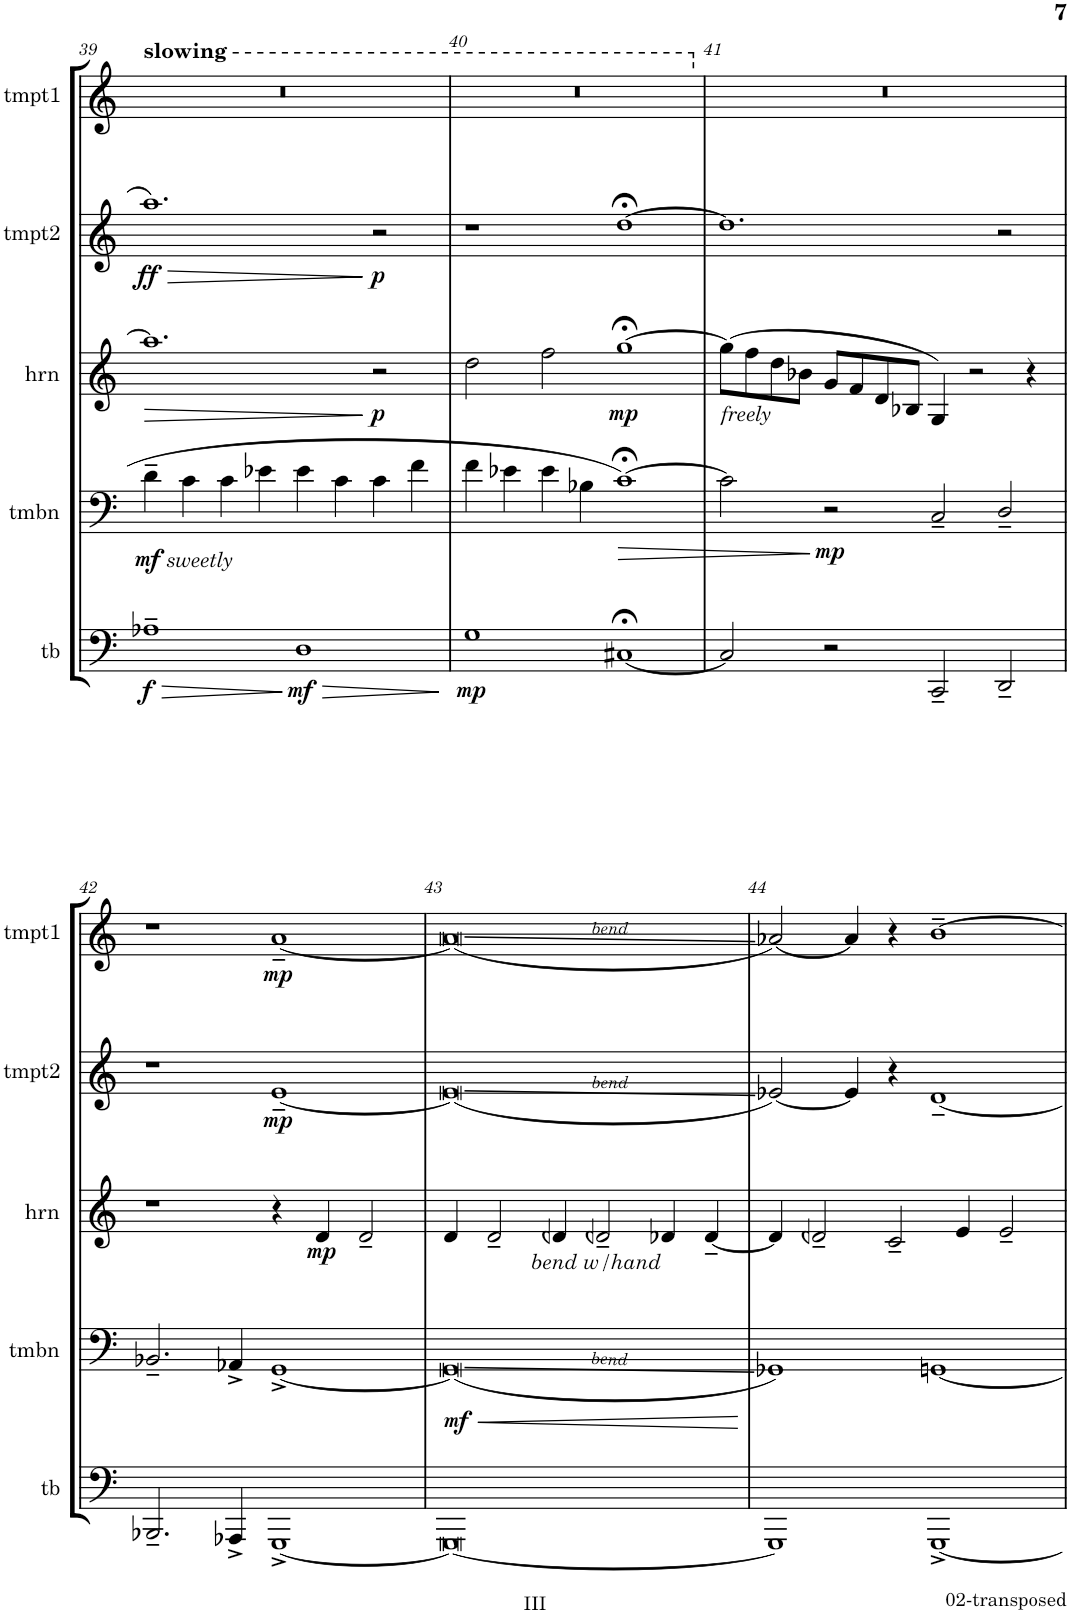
**kern	**dynam	**kern	**dynam	**kern	**dynam	**kern	**dynam	**kern	**dynam
*part5	*part5	*part4	*part4	*part3	*part3	*part2	*part2	*part1	*part1
*staff5	*staff5	*staff4	*staff4	*staff3	*staff3	*staff2	*staff2	*staff1	*staff1
*I"Tuba	*	*I"Trombone	*	*I"Horn in F	*	*I"Bb Trumpet 2	*	*I"Bb Trumpet 1	*
*I'tb	*	*I'tmbn	*	*I'hrn	*	*I'tmpt2	*	*I'tmpt1	*
!!LO:PB:g=z
*clefF4	*	*clefF4	*	*clefG2	*	*clefG2	*	*clefG2	*
*	*	*	*	*Trd4c7	*	*Trd1c2	*	*Trd1c2	*
*k[]	*	*k[]	*	*k[]	*	*k[]	*	*k[]	*
*M4/2	*	*M4/2	*	*M4/2	*	*M4/2	*	*M4/2	*
=39	=39	=39	=39	=39	=39	=39	=39	=39	=39
!	!	!	!	!	!	!	!	!LO:TX:a:t=slowing	!
!	!	!LO:TX:b:i:t=sweetly	!	!	!	!	!	!	!
!	!LO:HP:b	!	!	!	!LO:HP:b	!	!LO:HP:b	!	!
!	!LO:DY:n=1:b	!	!LO:DY:b	!	!	!	!LO:DY:n=1:b	!	!
1A-X~	> f	4d~\	mf	1.aa]	>	1.aa	> ff	0r	.
.	.	4c\	.	.	.	.	.	.	.
.	.	4c\	.	.	.	.	.	.	.
.	.	4e-X\	.	.	.	.	.	.	.
!	!LO:HP:n=1:b	!	!	!	!	!	!	!	!
!	!LO:DY:n=2:b	!	!	!	!	!	!	!	!
1D	] > mf	4e-\	.	.	.	.	.	.	.
.	.	4c\	.	.	.	.	.	.	.
!	!	!	!	!	!LO:DY:n=1:b	!	!LO:DY:n=2:b	!	!
.	.	4c\	.	2r	] p	2r	] p	.	.
.	.	4f\	.	.	.	.	.	.	.
.	]	.	.	.	.	.	.	.	.
=40	=40	=40	=40	=40	=40	=40	=40	=40	=40
!	!LO:DY:b	!	!	!	!	!	!	!	!
1G	mp	4f\	.	2dd\	.	1r	.	0r	.
.	.	4e-X\	.	.	.	.	.	.	.
.	.	4e-\	.	2ff\	.	.	.	.	.
.	.	4B-X\	.	.	.	.	.	.	.
!	!	!	!LO:HP:b	!	!LO:DY:b	!	!	!	!
[1C#X;<	.	[1c;<	>	[1gg;<	mp	[1dd;<	.	.	.
=41	=41	=41	=41	=41	=41	=41	=41	=41	=41
!	!	!	!	!LO:TX:b:i:t=freely	!	!	!	!	!
2C#/]	.	2c\]	.	(8gg\L]	.	1.dd]	.	0r	.
.	.	.	.	8ff\	.	.	.	.	.
.	.	.	.	8dd\	.	.	.	.	.
.	.	.	.	8b-X\J	.	.	.	.	.
!	!	!	!LO:DY:n=1:b	!	!	!	!	!	!
2r	.	2r	] mp	8g/L	.	.	.	.	.
.	.	.	.	8f/	.	.	.	.	.
.	.	.	.	8d/	.	.	.	.	.
.	.	.	.	8B-X/J	.	.	.	.	.
2CC~/	.	2C~/	.	4G/)	.	.	.	.	.
.	.	.	.	2r	.	.	.	.	.
2DD~/	.	2D~/	.	.	.	2r	.	.	.
.	.	.	.	4r	.	.	.	.	.
!!LO:LB:g=z
=42	=42	=42	=42	=42	=42	=42	=42	=42	=42
2.BBB-X~/	.	2.BB-X~/	.	1r	.	1r	.	1r	.
4AAA-X^/	.	4AA-X^/	.	.	.	.	.	.	.
!	!	!	!	!	!	!	!LO:DY:b	!	!LO:DY:b
[1GGG^	.	[1GG^	.	4r	.	[1e~	mp	[1a~	mp
!	!	!	!	!	!LO:DY:b	!	!	!	!
.	.	.	.	4d/	mp	.	.	.	.
.	.	.	.	2d~/	.	.	.	.	.
=43	=43	=43	=43	=43	=43	=43	=43	=43	=43
!	!	!	!LO:HP:b	!	!	!	!	!	!
!	!	!	!LO:DY:n=1:b	!	!	!	!	!	!
0GGG_	.	(0GG]	< mf	4d/	.	(0e]	.	(0a]	.
.	.	.	.	2d~/	.	.	.	.	.
!	!	!	!	!LO:TX:b:i:t=bend w/hand	!	!	!	!	!
.	.	.	.	4dn/	.	.	.	.	.
.	.	.	.	2dn~/	.	.	.	.	.
.	.	.	.	4d-X/	.	.	.	.	.
.	.	.	.	[4d-~/	.	.	.	.	.
.	.	.	[	.	.	.	.	.	.
=44	=44	=44	=44	=44	=44	=44	=44	=44	=44
1GGG]	.	1GG-X)	.	4d-/]	.	[2e-X/)	.	[2a-X/)	.
.	.	.	.	2dn~/	.	.	.	.	.
.	.	.	.	.	.	4e-/]	.	4a-/]	.
.	.	.	.	2c~/	.	4r	.	4r	.
[1GGG^	.	[1GGn	.	.	.	[1d~	.	[1b~	.
.	.	.	.	4e/	.	.	.	.	.
.	.	.	.	2e~/	.	.	.	.	.
=	=	=	=	=	=	=	=	=	=
*-	*-	*-	*-	*-	*-	*-	*-	*-	*-
